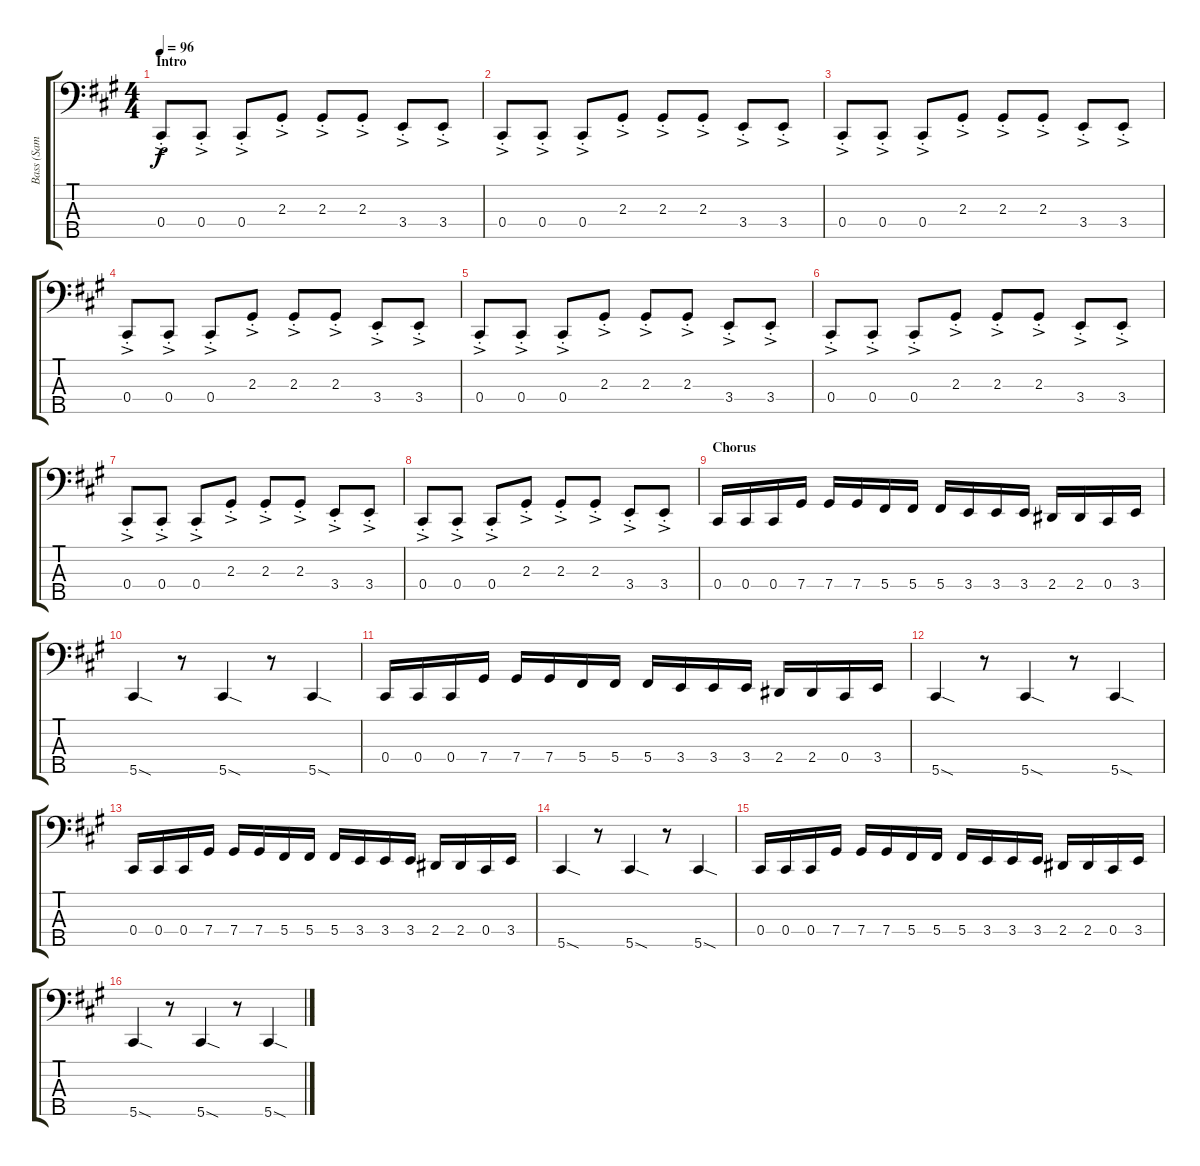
\track ("Bass (Sam Rivers)" "Bass (Sam ") {instrument electricbassfinger}
\staff {score tabs}
\tuning (E2 B1 Gb1 Db1 Ab0) {hide}
\ts (4 4)
\section ("" "Intro")
\tempo 96
\clef f4
\ks a
0.4{ac st}.8{dy f instrument electricbassfinger} 0.4{ac st}.8 0.4{ac st}.8 2.3{ac st}.8 2.3{ac st}.8 2.3{ac st}.8 3.4{ac st}.8 3.4{ac st}.8 |
0.4{ac st}.8 0.4{ac st}.8 0.4{ac st}.8 2.3{ac st}.8 2.3{ac st}.8 2.3{ac st}.8 3.4{ac st}.8 3.4{ac st}.8 |
0.4{ac st}.8 0.4{ac st}.8 0.4{ac st}.8 2.3{ac st}.8 2.3{ac st}.8 2.3{ac st}.8 3.4{ac st}.8 3.4{ac st}.8 |
0.4{ac st}.8 0.4{ac st}.8 0.4{ac st}.8 2.3{ac st}.8 2.3{ac st}.8 2.3{ac st}.8 3.4{ac st}.8 3.4{ac st}.8 |
0.4{ac st}.8 0.4{ac st}.8 0.4{ac st}.8 2.3{ac st}.8 2.3{ac st}.8 2.3{ac st}.8 3.4{ac st}.8 3.4{ac st}.8 |
0.4{ac st}.8 0.4{ac st}.8 0.4{ac st}.8 2.3{ac st}.8 2.3{ac st}.8 2.3{ac st}.8 3.4{ac st}.8 3.4{ac st}.8 |
0.4{ac st}.8 0.4{ac st}.8 0.4{ac st}.8 2.3{ac st}.8 2.3{ac st}.8 2.3{ac st}.8 3.4{ac st}.8 3.4{ac st}.8 |
0.4{ac st}.8 0.4{ac st}.8 0.4{ac st}.8 2.3{ac st}.8 2.3{ac st}.8 2.3{ac st}.8 3.4{ac st}.8 3.4{ac st}.8 |
\section ("" "Chorus")
0.4.16 0.4.16 0.4.16 7.4.16 7.4.16 7.4.16 5.4.16 5.4.16 5.4.16 3.4.16 3.4.16 3.4.16 2.4.16 2.4.16 0.4.16 3.4.16 |
5.5{sod}.4 r.8 5.5{sod}.4 r.8 5.5{sod}.4 |
0.4.16 0.4.16 0.4.16 7.4.16 7.4.16 7.4.16 5.4.16 5.4.16 5.4.16 3.4.16 3.4.16 3.4.16 2.4.16 2.4.16 0.4.16 3.4.16 |
5.5{sod}.4 r.8 5.5{sod}.4 r.8 5.5{sod}.4 |
0.4.16 0.4.16 0.4.16 7.4.16 7.4.16 7.4.16 5.4.16 5.4.16 5.4.16 3.4.16 3.4.16 3.4.16 2.4.16 2.4.16 0.4.16 3.4.16 |
5.5{sod}.4 r.8 5.5{sod}.4 r.8 5.5{sod}.4 |
0.4.16 0.4.16 0.4.16 7.4.16 7.4.16 7.4.16 5.4.16 5.4.16 5.4.16 3.4.16 3.4.16 3.4.16 2.4.16 2.4.16 0.4.16 3.4.16 |
5.5{sod}.4 r.8 5.5{sod}.4 r.8 5.5{sod}.4
